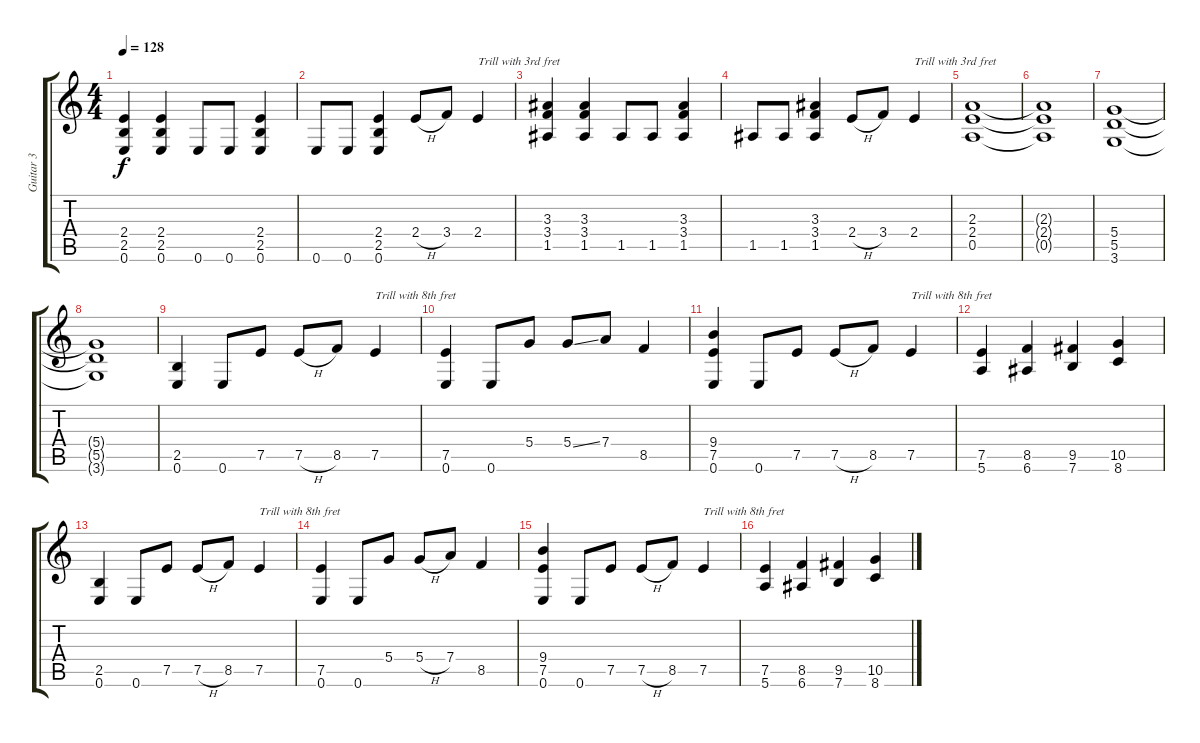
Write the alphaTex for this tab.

\track ("Guitar 3" "Guitar 3") {instrument distortionguitar}
\staff {score tabs}
\tuning (E4 B3 G3 D3 A2 E2) {hide}
\ts (4 4)
\tempo 128
\clef g2
\ks c
(2.4 2.5 0.6).4{dy f} (2.4 2.5 0.6).4 0.6.8 0.6.8 (2.4 2.5 0.6).4 |
0.6.8 0.6.8 (2.4 2.5 0.6).4 2.4{h}.8 3.4.8 2.4.4{txt "Trill with 3rd fret"} |
(3.3 3.4 1.5).4 (3.3 3.4 1.5).4 1.5.8 1.5.8 (3.3 3.4 1.5).4 |
1.5.8 1.5.8 (3.3 3.4 1.5).4 2.4{h}.8 3.4.8 2.4.4{txt "Trill with 3rd fret"} |
(2.3 2.4 0.5).1 |
(2.3{t} 2.4{t} 0.5{t}).1 |
(5.4 5.5 3.6).1 |
(5.4{t} 5.5{t} 3.6{t}).1 |
(2.5 0.6).4 0.6.8 7.5.8 7.5{h}.8 8.5.8 7.5.4{txt "Trill with 8th fret"} |
(7.5 0.6).4 0.6.8 5.4.8 5.4{ss}.8 7.4.8 8.5.4 |
(9.4 7.5 0.6).4 0.6.8 7.5.8 7.5{h}.8 8.5.8 7.5.4{txt "Trill with 8th fret"} |
(7.5 5.6).4 (8.5 6.6).4 (9.5 7.6).4 (10.5 8.6).4 |
(2.5 0.6).4 0.6.8 7.5.8 7.5{h}.8 8.5.8 7.5.4{txt "Trill with 8th fret"} |
(7.5 0.6).4 0.6.8 5.4.8 5.4{h}.8 7.4.8 8.5.4 |
(9.4 7.5 0.6).4 0.6.8 7.5.8 7.5{h}.8 8.5.8 7.5.4{txt "Trill with 8th fret"} |
(7.5 5.6).4 (8.5 6.6).4 (9.5 7.6).4 (10.5 8.6).4
